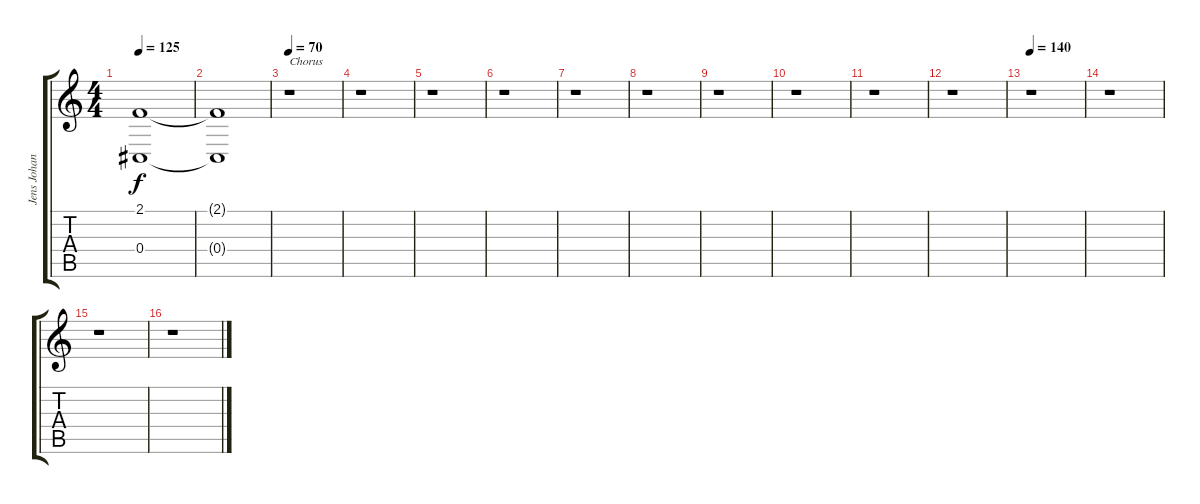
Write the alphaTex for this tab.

\track ("Jens Johansson (Keyboards)" "Jens Johan") {instrument stringensemble1}
\staff {score tabs}
\tuning (Eb4 Bb3 Gb3 Db3 Ab2 Eb2) {hide}
\ts (4 4)
\tempo 125
\clef g2
\ks c
(2.1 0.4).1{dy f} |
(2.1{t} 0.4{t}).1 |
\tempo 70
r.1{txt "Chorus"} |
r.1 |
r.1 |
r.1 |
r.1 |
r.1 |
r.1 |
r.1 |
r.1 |
r.1 |
\tempo 140
r.1 |
r.1 |
r.1 |
r.1
